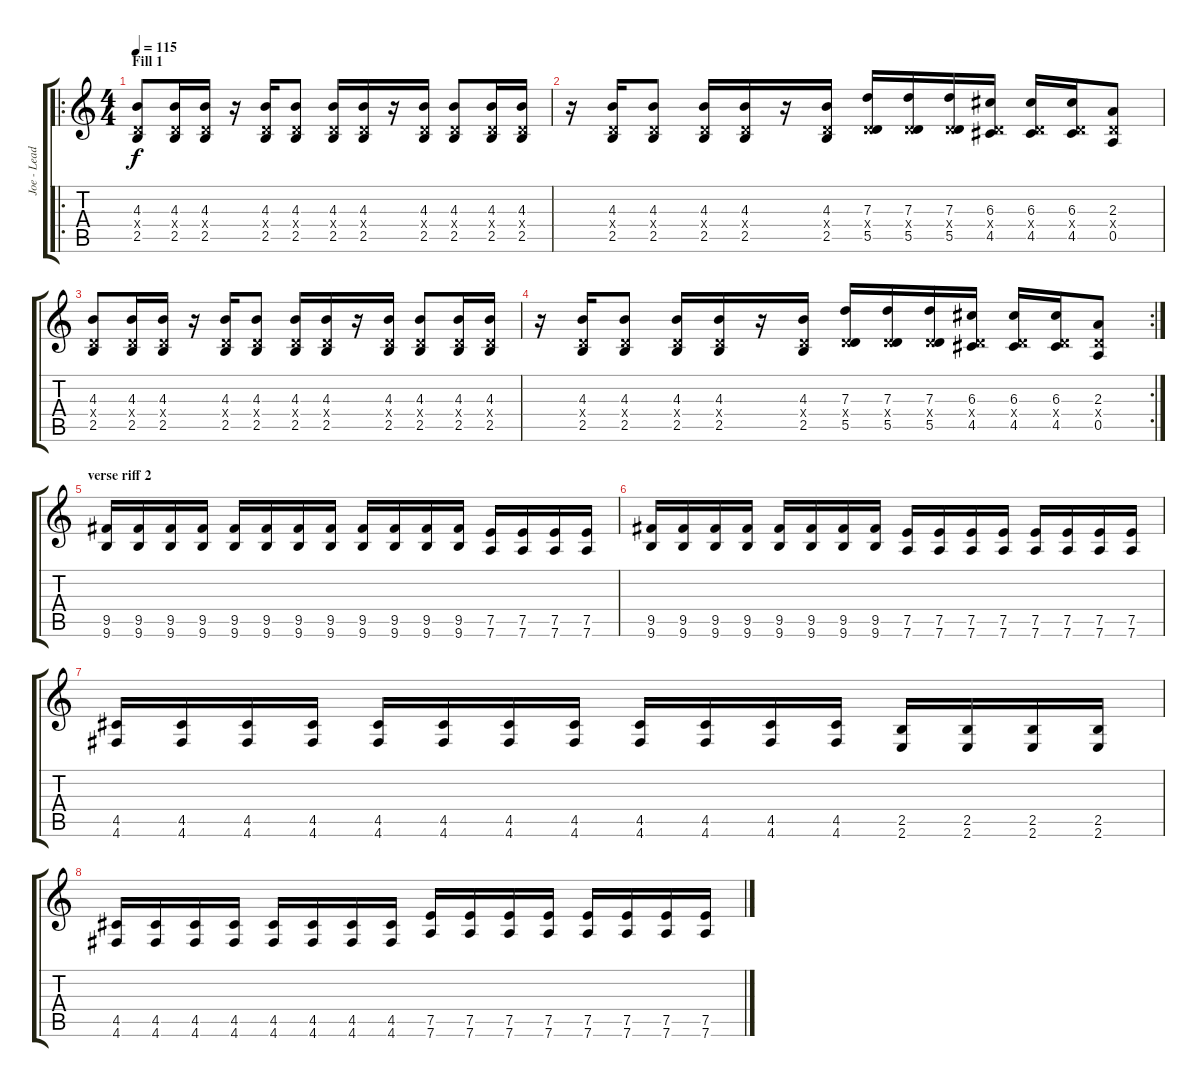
\track ("Joe - Lead guitar" "Joe - Lead") {instrument distortionguitar}
\staff {score tabs}
\tuning (E4 B3 G3 D3 A2 D2) {hide}
\ro
\ts (4 4)
\section ("" "Fill 1")
\tempo 115
\clef g2
\ks c
(4.3 0.4{x} 2.5).8{dy f} (4.3 0.4{x} 2.5).16 (4.3 0.4{x} 2.5).16 r.16 (4.3 0.4{x} 2.5).16 (4.3 0.4{x} 2.5).8 (4.3 0.4{x} 2.5).16 (4.3 0.4{x} 2.5).16 r.16 (4.3 0.4{x} 2.5).16 (4.3 0.4{x} 2.5).8 (4.3 0.4{x} 2.5).16 (4.3 0.4{x} 2.5).16 |
r.16 (4.3 0.4{x} 2.5).16 (4.3 0.4{x} 2.5).8 (4.3 0.4{x} 2.5).16 (4.3 0.4{x} 2.5).16 r.16 (4.3 0.4{x} 2.5).16 (7.3 0.4{x} 5.5).16 (7.3 0.4{x} 5.5).16 (7.3 0.4{x} 5.5).16 (6.3 0.4{x} 4.5).16 (6.3 0.4{x} 4.5).16 (6.3 0.4{x} 4.5).16 (2.3 0.4{x} 0.5).8 |
(4.3 0.4{x} 2.5).8 (4.3 0.4{x} 2.5).16 (4.3 0.4{x} 2.5).16 r.16 (4.3 0.4{x} 2.5).16 (4.3 0.4{x} 2.5).8 (4.3 0.4{x} 2.5).16 (4.3 0.4{x} 2.5).16 r.16 (4.3 0.4{x} 2.5).16 (4.3 0.4{x} 2.5).8 (4.3 0.4{x} 2.5).16 (4.3 0.4{x} 2.5).16 |
\rc 2
r.16 (4.3 0.4{x} 2.5).16 (4.3 0.4{x} 2.5).8 (4.3 0.4{x} 2.5).16 (4.3 0.4{x} 2.5).16 r.16 (4.3 0.4{x} 2.5).16 (7.3 0.4{x} 5.5).16 (7.3 0.4{x} 5.5).16 (7.3 0.4{x} 5.5).16 (6.3 0.4{x} 4.5).16 (6.3 0.4{x} 4.5).16 (6.3 0.4{x} 4.5).16 (2.3 0.4{x} 0.5).8 |
\section ("" "verse riff 2")
(9.5 9.6).16 (9.5 9.6).16 (9.5 9.6).16 (9.5 9.6).16 (9.5 9.6).16 (9.5 9.6).16 (9.5 9.6).16 (9.5 9.6).16 (9.5 9.6).16 (9.5 9.6).16 (9.5 9.6).16 (9.5 9.6).16 (7.5 7.6).16 (7.5 7.6).16 (7.5 7.6).16 (7.5 7.6).16 |
(9.5 9.6).16 (9.5 9.6).16 (9.5 9.6).16 (9.5 9.6).16 (9.5 9.6).16 (9.5 9.6).16 (9.5 9.6).16 (9.5 9.6).16 (7.5 7.6).16 (7.5 7.6).16 (7.5 7.6).16 (7.5 7.6).16 (7.5 7.6).16 (7.5 7.6).16 (7.5 7.6).16 (7.5 7.6).16 |
(4.5 4.6).16 (4.5 4.6).16 (4.5 4.6).16 (4.5 4.6).16 (4.5 4.6).16 (4.5 4.6).16 (4.5 4.6).16 (4.5 4.6).16 (4.5 4.6).16 (4.5 4.6).16 (4.5 4.6).16 (4.5 4.6).16 (2.5 2.6).16 (2.5 2.6).16 (2.5 2.6).16 (2.5 2.6).16 |
(4.5 4.6).16 (4.5 4.6).16 (4.5 4.6).16 (4.5 4.6).16 (4.5 4.6).16 (4.5 4.6).16 (4.5 4.6).16 (4.5 4.6).16 (7.5 7.6).16 (7.5 7.6).16 (7.5 7.6).16 (7.5 7.6).16 (7.5 7.6).16 (7.5 7.6).16 (7.5 7.6).16 (7.5 7.6).16
